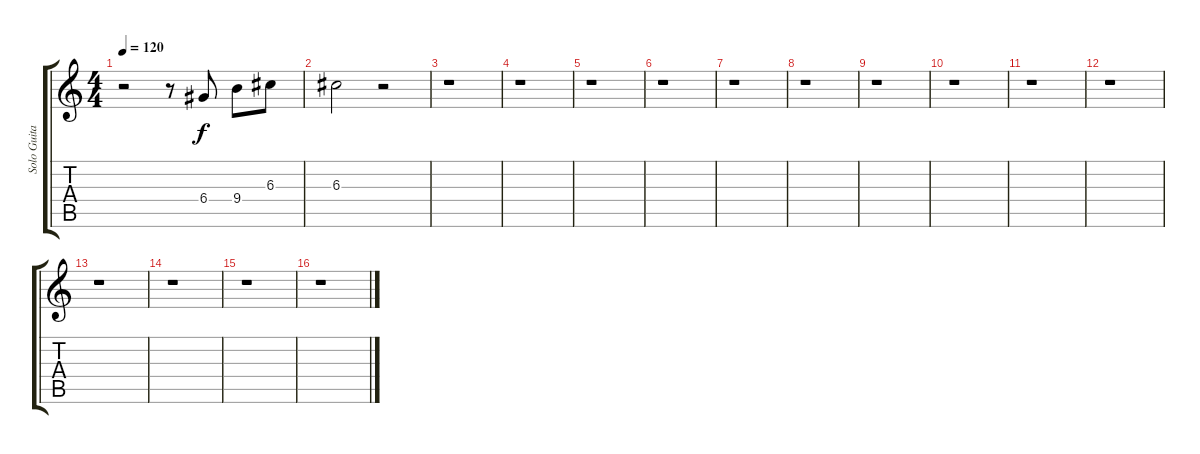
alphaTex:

\track ("Solo Guitar" "Solo Guita") {instrument distortionguitar}
\staff {score tabs}
\tuning (E4 B3 G3 D3 A2 E2) {hide}
\ts (4 4)
\tempo 120
\clef g2
\ks c
r.2{dy f} r.8 6.4.8 9.4.8 6.3.8 |
6.3.2 r.2 |
r.1 |
r.1 |
r.1 |
r.1 |
r.1 |
r.1 |
r.1 |
r.1 |
r.1 |
r.1 |
r.1 |
r.1 |
r.1 |
r.1
